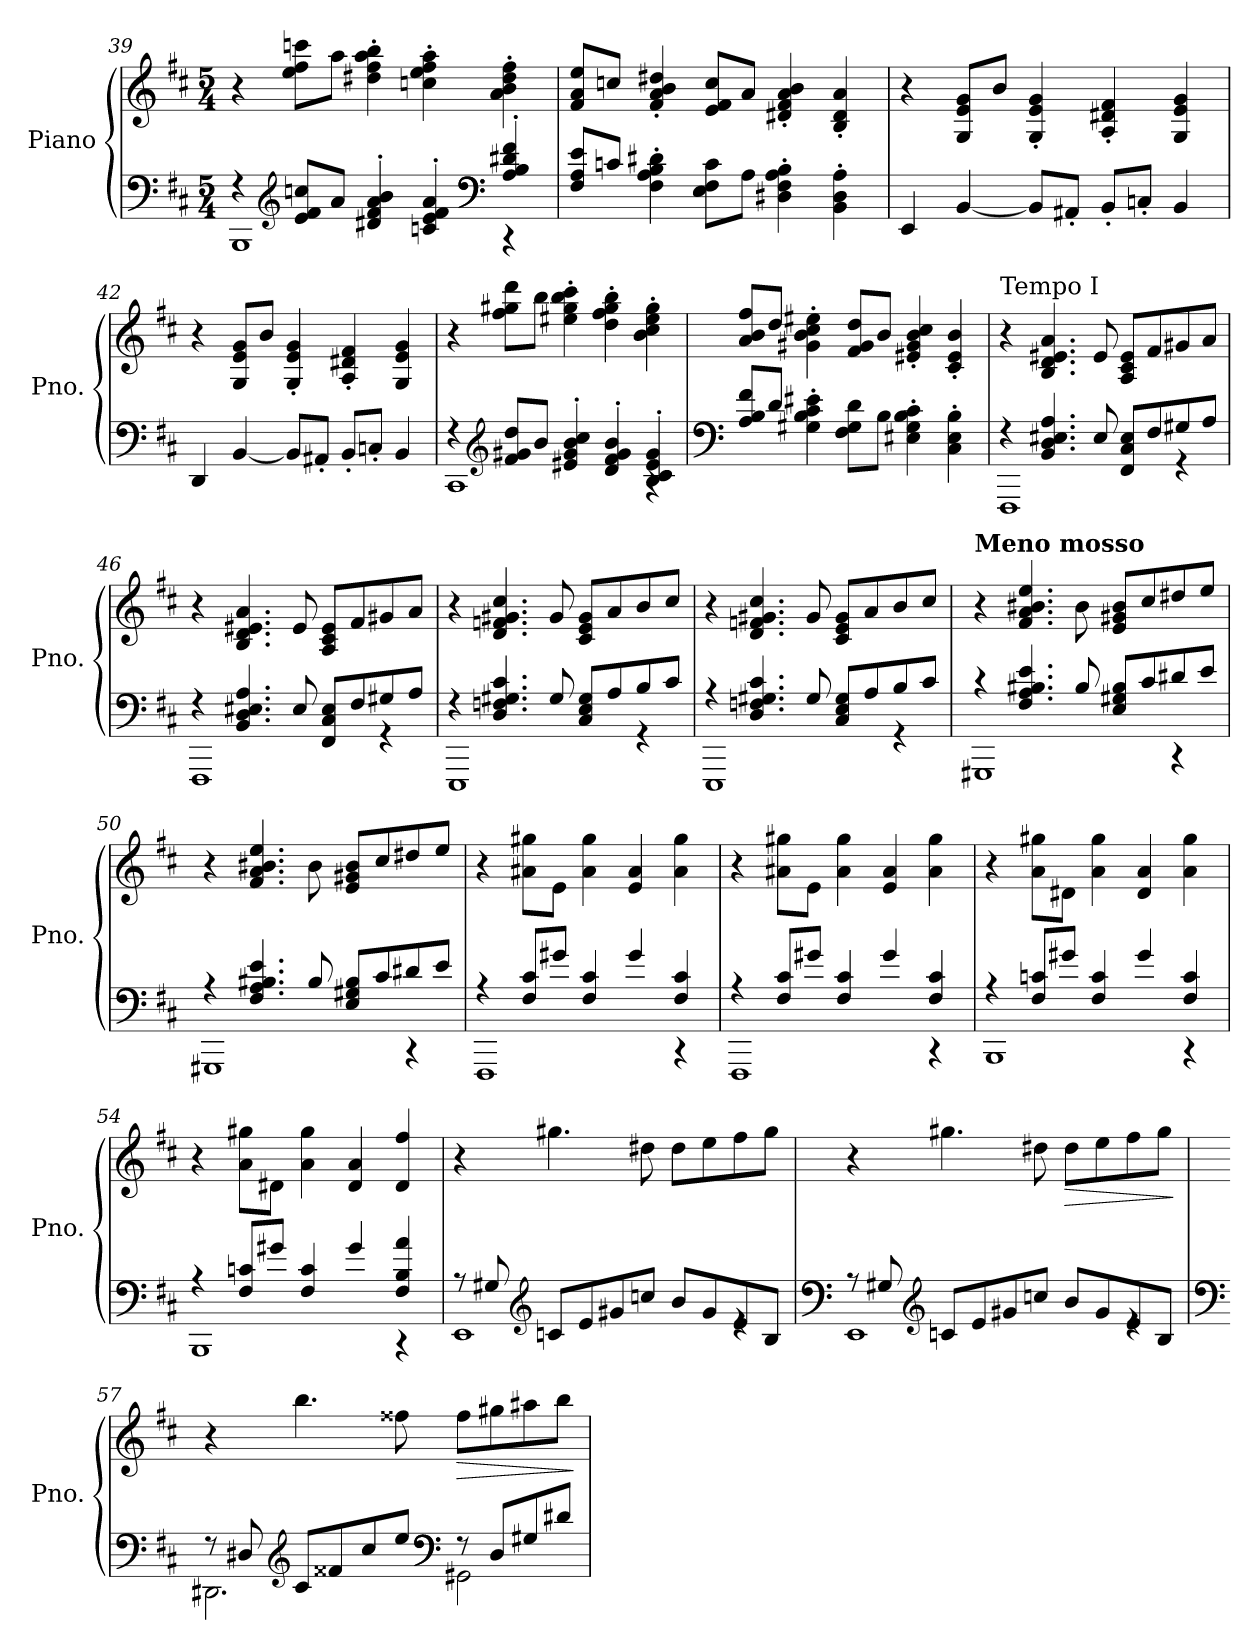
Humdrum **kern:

**kern	**kern	**dynam
*part1	*part1	*part1
*staff2	*staff1	*staff1/2
*I"Piano	*	*
*I'Pno.	*	*
!!LO:LB:g=z
*clefF4	*clefG2	*
*k[f#c#]	*k[f#c#]	*
*M5/4	*M5/4	*
=39	=39	=39
*^	*	*
4r	1BBB	4r	.
*clefG2	*	*	*
8e/ 8f#/ 8ccn/L	.	8ee\ 8ff#\ 8cccn\L	.
8a/J	.	8aa\J	.
4d#X/' 4f#/' 4a/' 4b/'	.	4dd#X\' 4ff#\' 4aa\' 4bb\'	.
4cn/' 4e/' 4f#/' 4a/'	.	4ccn\' 4ee\' 4ff#\' 4aa\'	.
*clefF4	*	*	*
4A/' 4B/' 4d#X/' 4f#/'	4r	4a\' 4b\' 4dd#\' 4ff#\'	.
*v	*v	*	*
=40	=40	=40
8F#/ 8A/ 8e/L	8f#/ 8a/ 8ee/L	.
8cn/J	8ccn/J	.
4F#\' 4A\' 4B\' 4d#X\'	4f#/' 4a/' 4b/' 4dd#X/'	.
8E\ 8F#\ 8c\L	8e/ 8f#/ 8cc/L	.
8A\J	8a/J	.
4D#X\' 4F#\' 4A\' 4B\'	4d#X/' 4f#/' 4a/' 4b/'	.
4BB\' 4D#\' 4A\'	4B/' 4d#/' 4a/'	.
=41	=41	=41
4EE/	4r	.
[4BB/	8G/ 8e/ 8g/L	.
.	8b/J	.
8BB/L]	4G/' 4e/' 4g/'	.
8AA#X'/J	.	.
8BB'/L	4A/' 4d#X/' 4f#/'	.
8Cn'/J	.	.
4BB/	4G/ 4e/ 4g/	.
=42	=42	=42
4DD/	4r	.
[4BB/	8G/ 8e/ 8g/L	.
.	8b/J	.
8BB/L]	4G/' 4e/' 4g/'	.
8AA#X'/J	.	.
8BB'/L	4A/' 4d#X/' 4f#/'	.
8Cn'/J	.	.
4BB/	4G/ 4e/ 4g/	.
!!LO:PB:g=z
=43	=43	=43
*^	*	*
4r	1CC#	4r	.
*clefG2	*	*	*
8f#/ 8g#X/ 8dd/L	.	8ff#\ 8gg#X\ 8ddd\L	.
8b/J	.	8bb\J	.
4e#X/' 4g#/' 4b/' 4cc#/'	.	4ee#X\' 4gg#\' 4bb\' 4ccc#\'	.
4d/' 4f#/' 4g#/' 4b/'	.	4dd\' 4ff#\' 4gg#\' 4bb\'	.
4B/' 4c#/' 4e#/' 4g#/'	4rA	4b\' 4cc#\' 4ee#\' 4gg#\'	.
*v	*v	*	*
=44	=44	=44
*clefF4	*	*
8A/ 8B/ 8f#/L	8a/ 8b/ 8ff#/L	.
8d/J	8dd/J	.
4G#X\' 4B\' 4c#\' 4e#X\'	4g#X\' 4b\' 4cc#\' 4ee#X\'	.
8F#\ 8G#\ 8d\L	8f#/ 8g#/ 8dd/L	.
8B\J	8b/J	.
4E#X\' 4G#\' 4B\' 4c#\'	4e#X/' 4g#/' 4b/' 4cc#/'	.
4C#\' 4E#\' 4B\'	4c#/' 4e#/' 4b/'	.
=45	=45	=45
*	*MM180	*
*^	*	*
!	!	!LO:TX:a:t=Tempo Ⅰ	!
4r	1FFF#	4r	.
4.BB/ 4.D/ 4.E#X/ 4.A/	.	4.B/ 4.d/ 4.e#X/ 4.a/	.
8E#/	.	8e#/	.
8FF#/ 8C#/ 8E#/L	.	8A/ 8c#/ 8e#/L	.
8F#/	.	8f#/	.
8G#X/	4rGG	8g#X/	.
8A/J	.	8a/J	.
=46	=46	=46	=46
4r	1FFF#	4r	.
4.BB/ 4.D/ 4.E#X/ 4.A/	.	4.B/ 4.d/ 4.e#X/ 4.a/	.
8E#/	.	8e#/	.
8FF#/ 8C#/ 8E#/L	.	8A/ 8c#/ 8e#/L	.
8F#/	.	8f#/	.
8G#X/	4rGG	8g#X/	.
8A/J	.	8a/J	.
!!LO:LB:g=z
=47	=47	=47	=47
4r	1EEE	4r	.
4.D/ 4.Fn/ 4.G#X/ 4.c#/	.	4.d/ 4.fn/ 4.g#X/ 4.cc#/	.
8G#/	.	8g#/	.
8C#/ 8E/ 8G#/L	.	8c#/ 8e/ 8g#/L	.
8A/	.	8a/	.
8B/	4rGG	8b/	.
8c#/J	.	8cc#/J	.
=48	=48	=48	=48
4r	1EEE	4r	.
4.D/ 4.Fn/ 4.G#X/ 4.c#/	.	4.d/ 4.fn/ 4.g#X/ 4.cc#/	.
8G#/	.	8g#/	.
8C#/ 8E/ 8G#/L	.	8c#/ 8e/ 8g#/L	.
8A/	.	8a/	.
8B/	4rGG	8b/	.
8c#/J	.	8cc#/J	.
=49	=49	=49	=49
*	*	*MM170	*
!	!	!LO:TX:a:B:t=Meno mosso	!
4r	1GGG#X	4r	.
4.F#/ 4.A/ 4.B#X/ 4.e/	.	4.f#/ 4.a/ 4.b#X/ 4.ee/	.
8B#/	.	8b#\	.
8E/ 8G#X/ 8B#/L	.	8e/ 8g#X/ 8b#/L	.
8c#/	.	8cc#/	.
8d#X/	4r	8dd#X/	.
8e/J	.	8ee/J	.
=50	=50	=50	=50
*	*	*MM160	*
4r	1GGG#X	4r	.
4.F#/ 4.A/ 4.B#X/ 4.e/	.	4.f#/ 4.a/ 4.b#X/ 4.ee/	.
8B#/	.	8b#\	.
8E/ 8G#X/ 8B#/L	.	8e/ 8g#X/ 8b#/L	.
8c#/	.	8cc#/	.
8d#X/	4r	8dd#X/	.
8e/J	.	8ee/J	.
!!LO:LB:g=z
=51	=51	=51	=51
4r	1FFF#	4r	.
8F#/ 8c#/L	.	8a#X\ 8gg#X\L	.
8g#X/J	.	8e\J	.
4F#/ 4c#/	.	4a#\ 4gg#\	.
4g#/	.	4e/ 4a#/	.
4F#/ 4c#/	4r	4a#\ 4gg#\	.
=52	=52	=52	=52
4r	1FFF#	4r	.
8F#/ 8c#/L	.	8a#X\ 8gg#X\L	.
8g#X/J	.	8e\J	.
4F#/ 4c#/	.	4a#\ 4gg#\	.
4g#/	.	4e/ 4a#/	.
4F#/ 4c#/	4r	4a#\ 4gg#\	.
=53	=53	=53	=53
4r	1BBB	4r	.
8F#/ 8cn/L	.	8a\ 8gg#X\L	.
8g#X/J	.	8d#X\J	.
4F#/ 4c/	.	4a\ 4gg#\	.
4g#/	.	4d#/ 4a/	.
4F#/ 4c/	4r	4a\ 4gg#\	.
=54	=54	=54	=54
4r	1BBB	4r	.
8F#/ 8cn/L	.	8a\ 8gg#X\L	.
8g#X/J	.	8d#X\J	.
4F#/ 4c/	.	4a\ 4gg#\	.
4g#/	.	4d#/ 4a/	.
4F#/ 4B/ 4a/	4r	4d#/ 4ff#/	.
!!LO:LB:g=z
=55	=55	=55	=55
8r	1EE	4r	.
8G#X/	.	.	.
*clefG2	*	*	*
8cn/L	.	4.gg#X\	.
8e/	.	.	.
8g#X/	.	.	.
8ccn/J	.	8dd#X\	.
8b/L	.	8dd#\L	.
8g#/	.	8ee\	.
8e/	4re	8ff#\	.
8B/J	.	8gg#\J	.
=56	=56	=56	=56
*clefF4	*	*	*
8r	1EE	4r	.
8G#X/	.	.	.
*clefG2	*	*	*
8cn/L	.	4.gg#X\	.
8e/	.	.	.
8g#X/	.	.	.
8ccn/J	.	8dd#X\	.
!	!	!	!LO:HP:b
8b/L	.	8dd#\L	>
8g#/	.	8ee\	.
8e/	4re	8ff#\	.
8B/J	.	8gg#\J	.
*v	*v	*	*
.	.	]
=57	=57	=57
*clefF4	*	*
*	*MM150	*
*^	*	*
8r	2.DD#X\	4r	.
8D#X/	.	.	.
*clefG2	*	*	*
8c#/L	.	4.bb\	.
8f##X/	.	.	.
8cc#/	.	.	.
8ee/J	.	8ff##X\	.
*clefF4	*	*	*
!	!	!	!LO:HP:b
8r	2GG#X\	8ff##\L	>
8D#/L	.	8gg#X\	.
8G#X/	.	8aa#X\	.
8d#X/J	.	8bb\J	.
*v	*v	*	*
.	.	]
=	=	=
*-	*-	*-
